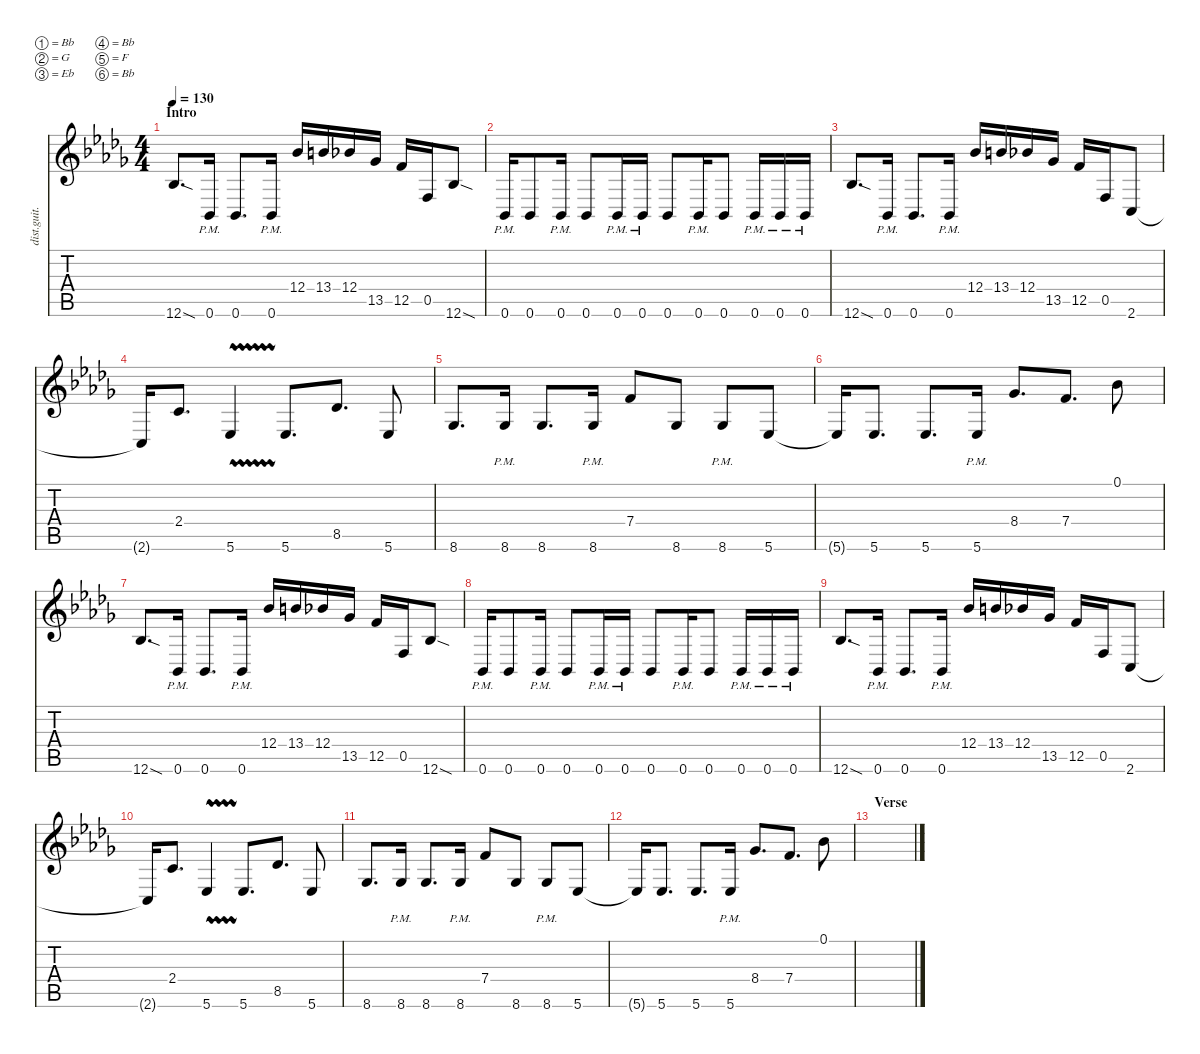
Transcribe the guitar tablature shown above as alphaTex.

\defaultSystemsLayout 4
\hideDynamics
\bracketExtendMode nobrackets
\otherSystemsTrackNameOrientation horizontal
\track ("Guitar R" "dist.guit.") {instrument distortionguitar}
\staff {score tabs}
\tuning (Bb3 G3 Eb3 Bb2 F2 Bb1)
\ts (4 4)
\section ("" "Intro")
\tempo 130
\clef g2
\ks bbminor
12.6{sod acc b}.8{d dy mf instrument distortionguitar} 0.6{pm acc b}.16 0.6{acc b}.8{d} 0.6{pm acc b}.16 12.4{acc b}.16 13.4{acc forcenatural}.16 12.4{acc b}.16 13.5{acc b}.16 12.5{acc forcenatural}.16 0.5{acc forcenatural}.16 12.6{sod acc b}.8 |
0.6{pm acc b}.16 0.6{acc b}.8 0.6{pm acc b}.16 0.6{acc b}.8 0.6{pm acc b}.16 0.6{pm acc b}.16 0.6{acc b}.8 0.6{pm acc b}.16 0.6{acc b}.8 0.6{pm acc b}.16 0.6{pm acc b}.16 0.6{pm acc b}.16 |
12.6{sod acc b}.8{d} 0.6{pm acc b}.16 0.6{acc b}.8{d} 0.6{pm acc b}.16 12.4{acc b}.16 13.4{acc forcenatural}.16 12.4{acc b}.16 13.5{acc b}.16 12.5{acc forcenatural}.16 0.5{acc forcenatural}.16 2.6{acc forcenatural}.8 |
2.6{t acc forcenatural}.16 2.4{acc forcenatural}.8{d} 5.6{vw acc b}.4 5.6{acc b}.8{d} 8.5{acc b}.8{d} 5.6{acc b}.8 |
8.6{acc b}.8{d} 8.6{pm acc b}.16 8.6{acc b}.8{d} 8.6{pm acc b}.16 7.4{acc forcenatural}.8 8.6{acc b}.8 8.6{pm acc b}.8 5.6{acc b}.8 |
5.6{t acc b}.16 5.6{acc b}.8{d} 5.6{acc b}.8{d} 5.6{pm acc b}.16 8.4{acc b}.8{d} 7.4{acc forcenatural}.8{d} 0.1{acc b}.8 |
12.6{sod acc b}.8{d} 0.6{pm acc b}.16 0.6{acc b}.8{d} 0.6{pm acc b}.16 12.4{acc b}.16 13.4{acc forcenatural}.16 12.4{acc b}.16 13.5{acc b}.16 12.5{acc forcenatural}.16 0.5{acc forcenatural}.16 12.6{sod acc b}.8 |
0.6{pm acc b}.16 0.6{acc b}.8 0.6{pm acc b}.16 0.6{acc b}.8 0.6{pm acc b}.16 0.6{pm acc b}.16 0.6{acc b}.8 0.6{pm acc b}.16 0.6{acc b}.8 0.6{pm acc b}.16 0.6{pm acc b}.16 0.6{pm acc b}.16 |
12.6{sod acc b}.8{d} 0.6{pm acc b}.16 0.6{acc b}.8{d} 0.6{pm acc b}.16 12.4{acc b}.16 13.4{acc forcenatural}.16 12.4{acc b}.16 13.5{acc b}.16 12.5{acc forcenatural}.16 0.5{acc forcenatural}.16 2.6{acc forcenatural}.8 |
2.6{t acc forcenatural}.16 2.4{acc forcenatural}.8{d} 5.6{vw acc b}.4 5.6{acc b}.8{d} 8.5{acc b}.8{d} 5.6{acc b}.8 |
8.6{acc b}.8{d} 8.6{pm acc b}.16 8.6{acc b}.8{d} 8.6{pm acc b}.16 7.4{acc forcenatural}.8 8.6{acc b}.8 8.6{pm acc b}.8 5.6{acc b}.8 |
5.6{t acc b}.16 5.6{acc b}.8{d} 5.6{acc b}.8{d} 5.6{pm acc b}.16 8.4{acc b}.8{d} 7.4{acc forcenatural}.8{d} 0.1{acc b}.8 |
\section ("" "Verse")
